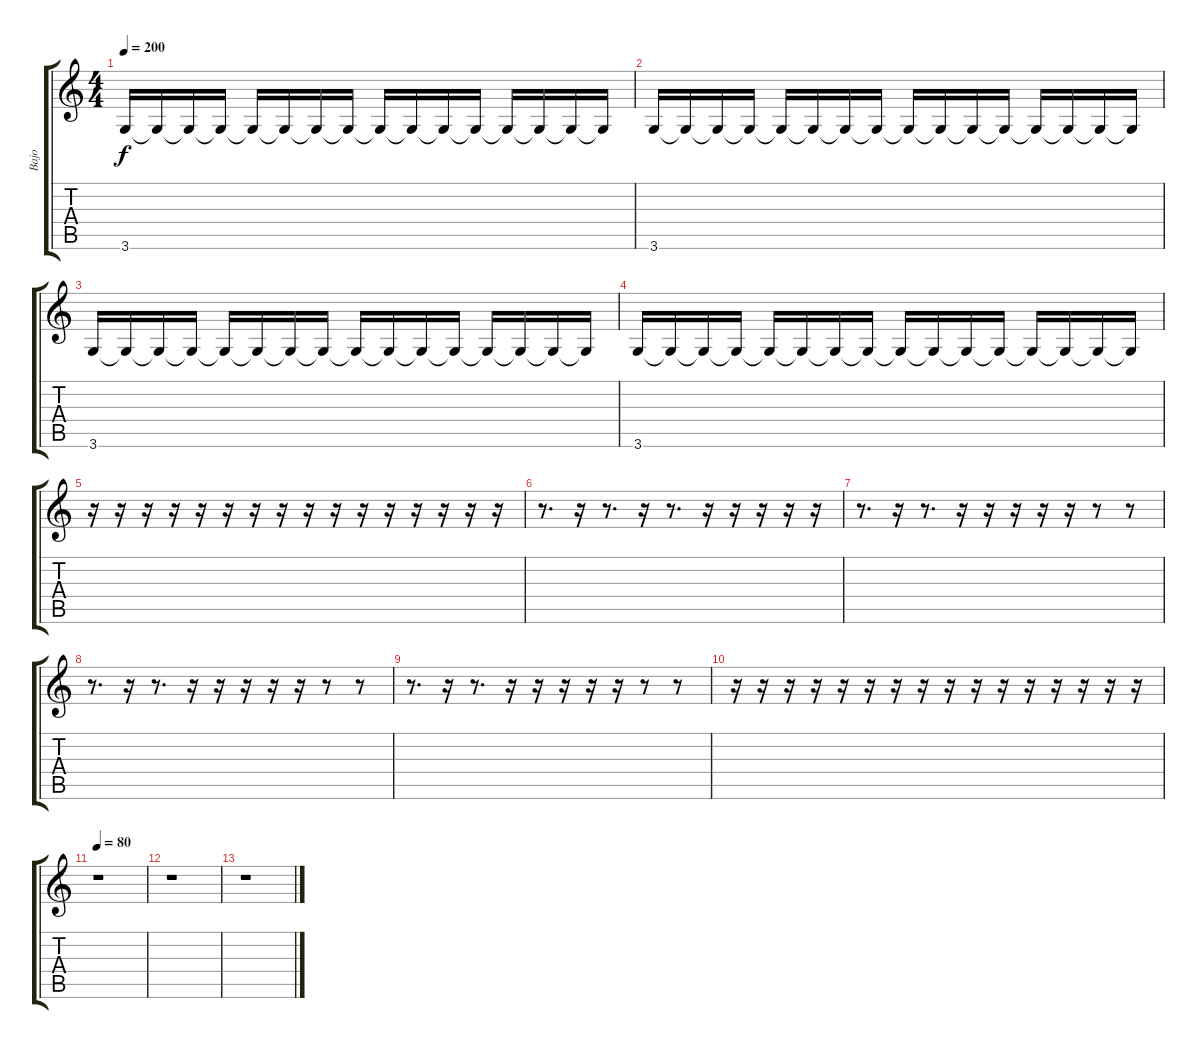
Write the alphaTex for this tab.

\track ("Bajo" "Bajo") {instrument electricbasspick}
\staff {score tabs}
\tuning (E4 B3 G3 D3 A2 E2) {hide}
\ts (4 4)
\tempo 200
\clef g2
\ks c
3.6.16{dy f} 3.6{t}.16 3.6{t}.16 3.6{t}.16 3.6{t}.16 3.6{t}.16 3.6{t}.16 3.6{t}.16 3.6{t}.16 3.6{t}.16 3.6{t}.16 3.6{t}.16 3.6{t}.16 3.6{t}.16 3.6{t}.16 3.6{t}.16 |
3.6.16 3.6{t}.16 3.6{t}.16 3.6{t}.16 3.6{t}.16 3.6{t}.16 3.6{t}.16 3.6{t}.16 3.6{t}.16 3.6{t}.16 3.6{t}.16 3.6{t}.16 3.6{t}.16 3.6{t}.16 3.6{t}.16 3.6{t}.16 |
3.6.16 3.6{t}.16 3.6{t}.16 3.6{t}.16 3.6{t}.16 3.6{t}.16 3.6{t}.16 3.6{t}.16 3.6{t}.16 3.6{t}.16 3.6{t}.16 3.6{t}.16 3.6{t}.16 3.6{t}.16 3.6{t}.16 3.6{t}.16 |
3.6.16 3.6{t}.16 3.6{t}.16 3.6{t}.16 3.6{t}.16 3.6{t}.16 3.6{t}.16 3.6{t}.16 3.6{t}.16 3.6{t}.16 3.6{t}.16 3.6{t}.16 3.6{t}.16 3.6{t}.16 3.6{t}.16 3.6{t}.16 |
r.16 r.16 r.16 r.16 r.16 r.16 r.16 r.16 r.16 r.16 r.16 r.16 r.16 r.16 r.16 r.16 |
r.8{d} r.16 r.8{d} r.16 r.8{d} r.16 r.16 r.16 r.16 r.16 |
r.8{d} r.16 r.8{d} r.16 r.16 r.16 r.16 r.16 r.8 r.8 |
r.8{d} r.16 r.8{d} r.16 r.16 r.16 r.16 r.16 r.8 r.8 |
r.8{d} r.16 r.8{d} r.16 r.16 r.16 r.16 r.16 r.8 r.8 |
r.16 r.16 r.16 r.16 r.16 r.16 r.16 r.16 r.16 r.16 r.16 r.16 r.16 r.16 r.16 r.16 |
\tempo 80
r.1 |
r.1 |
r.1
